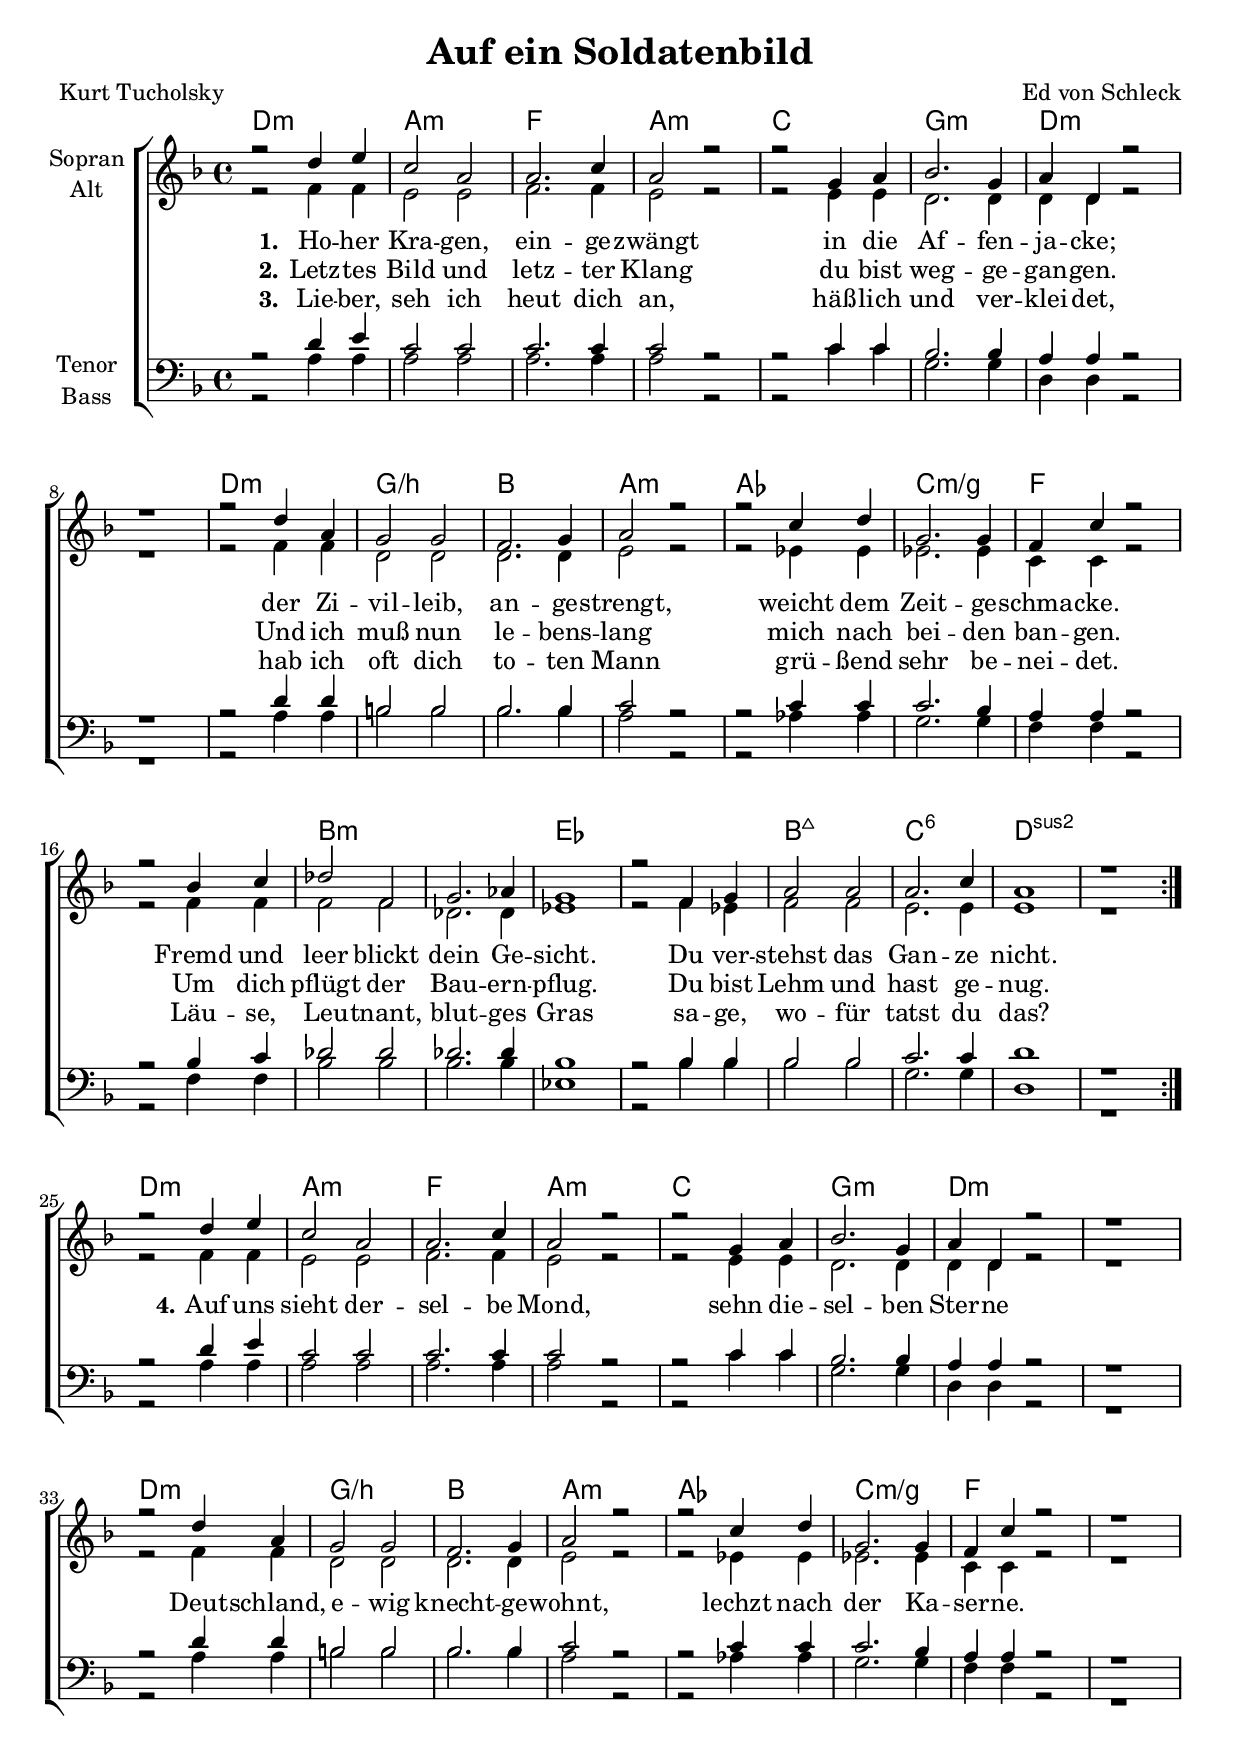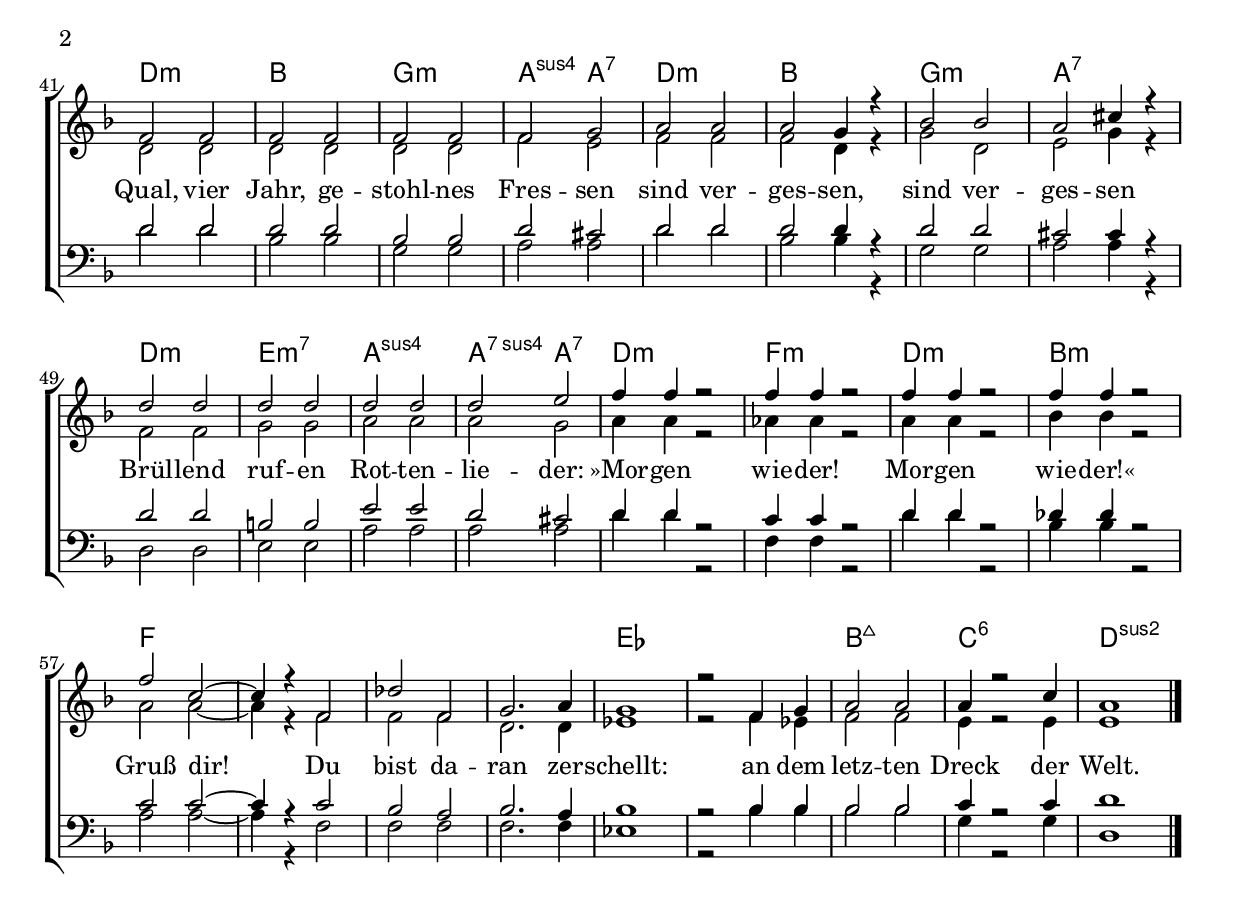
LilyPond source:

\version "2.19.59"

\header {
  title = "Auf ein Soldatenbild"
  composer = "Ed von Schleck"
  poet = "Kurt Tucholsky"
}

global = {
  \key d \minor
  \time 4/4
}

chordNames = \chordmode {
  \global
  \germanChords
  d1:m a:m f a:m
  c g:m d1*2:m
  d1:m g/b bes a:m
  as c:m/g f1*2
  
  bes1*2:m es bes1:maj7 c:6 d1*2:sus2
  \bar ":|."
  \break
  
  d1:m a:m f a:m
  c g:m d1*2:m
  d1:m g/b bes a:m
  as c:m/g f1*2
  
  d1:m bes g:m a2:sus4 a:7
  d1:m bes g:m a:7
  d:m e:m7 a:sus4 a2:7sus4 a:7
  d1:m f:m d:m bes:m
  
  f1*4 es1*2
  bes1:maj7 c:6 d1:sus2
  \bar "|."
}

soprano = \relative c'' {
  \global
  r2 d4 e
  c2 a
  a2. c4
  a2 r
  
  r2 g4 a
  bes2. g4
  a4 d, r2
  r1
  
  r2 d'4 a
  g2 g
  f2. g4
  a2 r
  
  r2 c4 d
  g,2. g4
  f c' r2
  r bes4 c
  
  des2 f,
  g2. as4
  g1
  r2 f4 g
  
  a2 a
  a2. c4
  a1
  r
  
  
  r2 d4 e
  c2 a
  a2. c4
  a2 r
  
  r2 g4 a
  bes2. g4
  a4 d, r2
  r1
  
  r2 d'4 a
  g2 g
  f2. g4
  a2 r
  
  r2 c4 d
  g,2. g4
  f c' r2
  r1
  
  f,2 f
  f f
  f f
  f g
  
  a a
  a g4 r
  bes2 bes
  a cis4 r
  
  d2 d
  d d
  d d
  d e
  
  f4 f r2
  f4 f r2
  f4 f r2
  f4 f r2
  
  f2 c~
  c4 r f,2
  des' f,
  g2. a4
  
  g1
  r2 f4 g
  a2 a
  a4 r2 c4
  
  a1
}

alto = \relative c' {
  \global
  r2 f4 f
  e2 e
  f2. f4
  e2 r
  
  r2 e4 e
  d2. d4
  d d r2
  r1
  
  r2 f4 f
  d2 d
  d2. d4
  e2 r
  
  r es4 es
  es2. es4
  c c r2
  r f4 f
  
  f2 f
  des2. des4
  es1
  r2 f4 es
  
  f2 f
  e2. e4
  e1
  r
  
  
  r2 f4 f
  e2 e
  f2. f4
  e2 r
  
  r2 e4 e
  d2. d4
  d d r2
  r1
  
  r2 f4 f
  d2 d
  d2. d4
  e2 r
  
  r es4 es
  es2. es4
  c c r2
  r1
  
  d2 d
  d d
  d d
  f e
  
  f f
  f d4 r
  g2 d
  e g4 r
  
  f2 f
  g g
  a a
  a g
  
  a4 a r2
  as4 as r2
  a4 a r2
  bes4 bes r2
  
  a2 a~
  a4 r f2
  f f
  d2. d4
  
  es1
  r2 f4 es
  f2 f
  e4 r2 e4
  
  e1
}

tenor = \relative c' {
  \global
  r2 d4 e
  c2 c
  c2. c4
  c2 r
  
  r2 c4 c
  bes2. bes4
  a4 a r2
  r1
  
  r2 d4 d
  b2 b
  bes2. bes4
  c2 r
  
  r c4 c
  c2. bes4
  a a r2
  r2 bes4 c
  
  des2 des
  des2. des4
  bes1
  r2 bes4 bes
  
  bes2 bes
  c2. c4
  d1
  r
  
  
  r2 d4 e
  c2 c
  c2. c4
  c2 r
  
  r2 c4 c
  bes2. bes4
  a4 a r2
  r1
  
  r2 d4 d
  b2 b
  bes2. bes4
  c2 r
  
  r c4 c
  c2. bes4
  a a r2
  r1
  
  d2 d
  d d
  bes bes
  d cis
  
  d d
  d d4 r
  d2 d
  cis cis4 r
  
  d2 d
  b b
  e e
  d cis
  
  d4 d r2
  c4 c r2
  d4 d r2
  des4 des r2
  
  c2 c~
  c4 r c2
  bes a
  bes2. a4
  
  bes1
  r2 bes4 bes
  bes2 bes
  c4 r2 c4
  
  d1
}

bass = \relative c {
  \global
  r2 a'4 a
  a2 a
  a2. a4
  a2 r
  
  r c4 c
  g2. g4
  d d r2
  r1
  
  r2 a'4 a
  b2 b
  bes2. bes4
  a2 r
  
  r as4 as
  g2. g4
  f f r2
  r2 f4 f
  
  bes2 bes
  bes2. bes4
  es,1
  r2 bes'4 bes
  
  bes2 bes
  g2. g4
  d1
  r
  
  
  r2 a'4 a
  a2 a
  a2. a4
  a2 r
  
  r c4 c
  g2. g4
  d d r2
  r1
  
  r2 a'4 a
  b2 b
  bes2. bes4
  a2 r
  
  r as4 as
  g2. g4
  f f r2
  r1
  
  d'2 d
  bes bes
  g g
  a a
  
  d d
  bes bes4 r
  g2 g
  a a4 r
  
  d,2 d
  e e
  a a
  a a
  
  d4 d r2
  f,4 f r2
  d'4 d r2
  bes4 bes r2
  
  a2 a~
  a4 r f2
  f f
  f2. f4
  
  es1
  r2 bes'4 bes
  bes2 bes
  g4 r2 g4
  
  d1
}

verseOne = \lyricmode {
  \set stanza = "1."
  Ho -- her Kra -- gen, ein -- ge -- zwängt
  in die Af -- fen -- ja -- cke;
  der Zi -- vil -- leib, an -- ge -- strengt,
  weicht dem Zeit -- ge -- schma -- cke.
  Fremd und leer blickt dein Ge -- sicht.
  Du ver -- stehst das Gan -- ze nicht.
}

verseTwo = \lyricmode {
  \set stanza = "2."
  Letz -- tes Bild und letz -- ter Klang
  du bist weg -- ge -- gan -- gen.
  Und ich muß nun le -- bens -- lang
  mich nach bei -- den ban -- gen.
  Um dich pflügt der Bau -- ern -- pflug.
  Du bist Lehm und hast ge -- nug.
}

verseThree = \lyricmode {
  \set stanza = "3."
  Lie -- ber, seh ich heut dich an,
  häß -- lich und ver -- klei -- det,
  hab ich oft dich to -- ten Mann
  grü -- ßend sehr be -- nei -- det.
  Läu -- se, Leu -- tnant, blut -- ges Gras
  sa -- ge, wo -- für tatst du das?
}

verseFour = \lyricmode {
  \set stanza = "4."
  Auf uns sieht der -- sel -- be Mond,
  sehn die -- sel -- ben Ster -- ne
  Deut -- schland, e -- wig knecht -- ge -- wohnt,
  lechzt nach der Ka -- ser -- ne.
  Qual, vier Jahr, ge -- stohl -- nes Fres -- sen
  sind ver -- ges -- sen, sind ver -- ges -- sen
  Brül -- lend ruf -- en Rot -- ten -- lie -- der:
  »Mor -- gen wie -- der! Mor -- gen wie -- der!«
  Gruß dir!
  Du bist da -- ran zer -- schellt:
  an dem letz -- ten Dreck der Welt.
}

verse = \lyricmode {
  \verseOne
  \verseFour
}

chordsPart = \new ChordNames \chordNames

choirPart = \new ChoirStaff <<
  \new Staff \with {
    instrumentName = \markup \center-column { "Sopran" "Alt" }
  } <<
    \new Voice = "soprano" { \voiceOne \soprano }
    \new Voice = "alto" { \voiceTwo \alto }
  >>
  \new Lyrics \with {
    \override VerticalAxisGroup #'staff-affinity = #CENTER
  } \lyricsto "soprano" \verse
    \new Lyrics \with {
    \override VerticalAxisGroup #'staff-affinity = #CENTER
  } \lyricsto "soprano" \verseTwo
    \new Lyrics \with {
    \override VerticalAxisGroup #'staff-affinity = #CENTER
  } \lyricsto "soprano" \verseThree
  \new Staff \with {
    instrumentName = \markup \center-column { "Tenor" "Bass" }
  } <<
    \clef bass
    \new Voice = "tenor" { \voiceOne \tenor }
    \new Voice = "bass" { \voiceTwo \bass }
  >>
>>

\score {
  <<
    \chordsPart
    \choirPart
  >>
  \layout { }
  \midi {
    \tempo 4=150
  }
}
